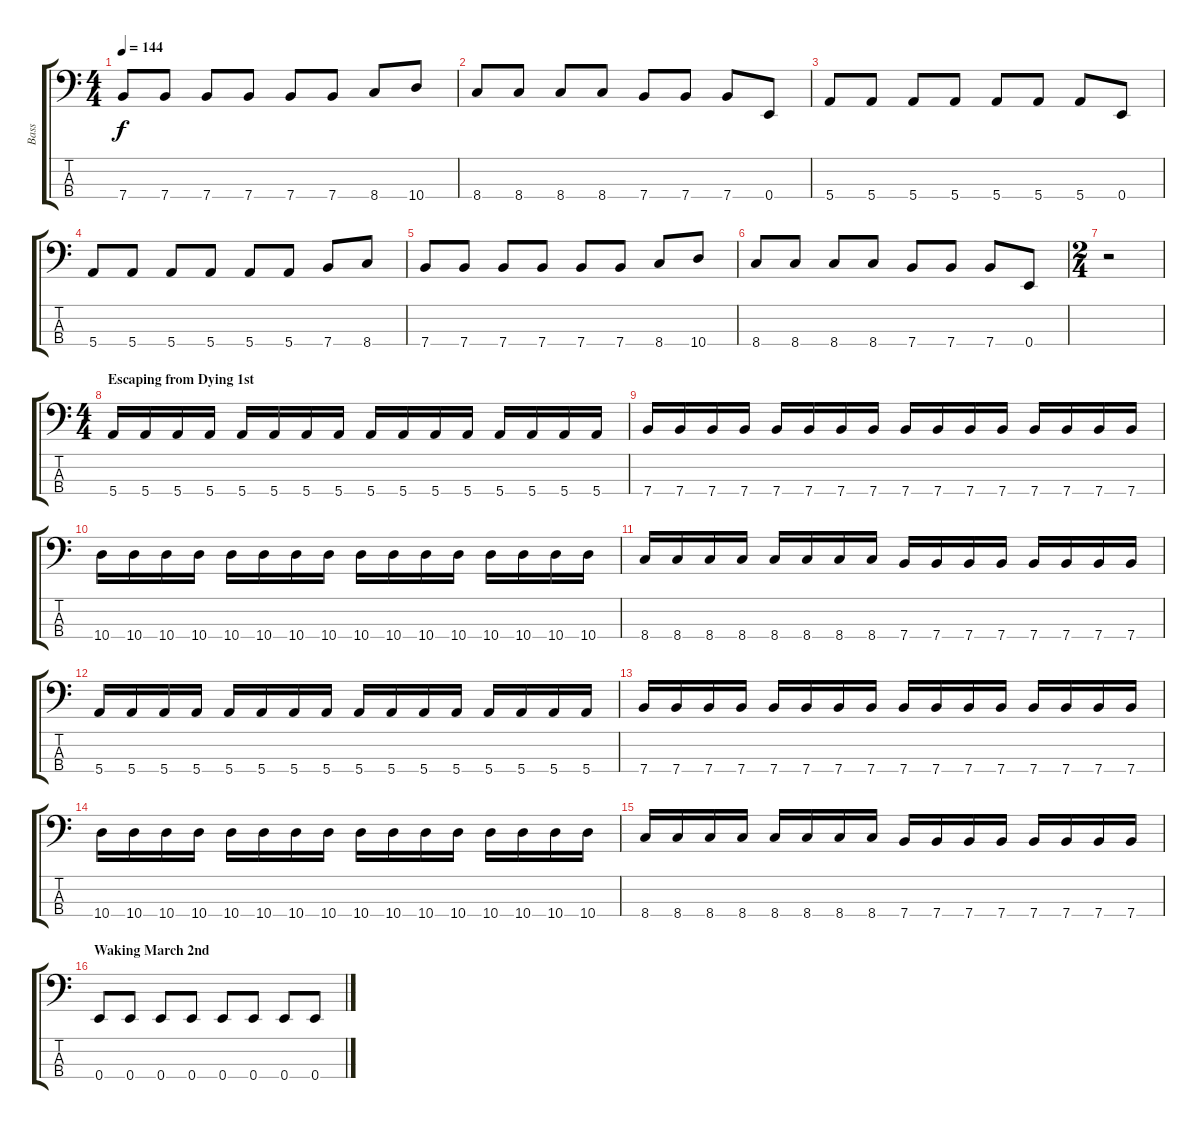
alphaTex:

\track ("Bass" "Bass") {instrument electricbasspick}
\staff {score tabs}
\tuning (G2 D2 A1 E1) {hide}
\ts (4 4)
\tempo 144
\clef f4
\ks c
7.4.8{dy f} 7.4.8 7.4.8 7.4.8 7.4.8 7.4.8 8.4.8 10.4.8 |
8.4.8 8.4.8 8.4.8 8.4.8 7.4.8 7.4.8 7.4.8 0.4.8 |
5.4.8 5.4.8 5.4.8 5.4.8 5.4.8 5.4.8 5.4.8 0.4.8 |
5.4.8 5.4.8 5.4.8 5.4.8 5.4.8 5.4.8 7.4.8 8.4.8 |
7.4.8 7.4.8 7.4.8 7.4.8 7.4.8 7.4.8 8.4.8 10.4.8 |
8.4.8 8.4.8 8.4.8 8.4.8 7.4.8 7.4.8 7.4.8 0.4.8 |
\ts (2 4)
r.2 |
\ts (4 4)
\section ("" "Escaping from Dying 1st")
5.4.16 5.4.16 5.4.16 5.4.16 5.4.16 5.4.16 5.4.16 5.4.16 5.4.16 5.4.16 5.4.16 5.4.16 5.4.16 5.4.16 5.4.16 5.4.16 |
7.4.16 7.4.16 7.4.16 7.4.16 7.4.16 7.4.16 7.4.16 7.4.16 7.4.16 7.4.16 7.4.16 7.4.16 7.4.16 7.4.16 7.4.16 7.4.16 |
10.4.16 10.4.16 10.4.16 10.4.16 10.4.16 10.4.16 10.4.16 10.4.16 10.4.16 10.4.16 10.4.16 10.4.16 10.4.16 10.4.16 10.4.16 10.4.16 |
8.4.16 8.4.16 8.4.16 8.4.16 8.4.16 8.4.16 8.4.16 8.4.16 7.4.16 7.4.16 7.4.16 7.4.16 7.4.16 7.4.16 7.4.16 7.4.16 |
5.4.16 5.4.16 5.4.16 5.4.16 5.4.16 5.4.16 5.4.16 5.4.16 5.4.16 5.4.16 5.4.16 5.4.16 5.4.16 5.4.16 5.4.16 5.4.16 |
7.4.16 7.4.16 7.4.16 7.4.16 7.4.16 7.4.16 7.4.16 7.4.16 7.4.16 7.4.16 7.4.16 7.4.16 7.4.16 7.4.16 7.4.16 7.4.16 |
10.4.16 10.4.16 10.4.16 10.4.16 10.4.16 10.4.16 10.4.16 10.4.16 10.4.16 10.4.16 10.4.16 10.4.16 10.4.16 10.4.16 10.4.16 10.4.16 |
8.4.16 8.4.16 8.4.16 8.4.16 8.4.16 8.4.16 8.4.16 8.4.16 7.4.16 7.4.16 7.4.16 7.4.16 7.4.16 7.4.16 7.4.16 7.4.16 |
\section ("" "Waking March 2nd")
0.4.8 0.4.8 0.4.8 0.4.8 0.4.8 0.4.8 0.4.8 0.4.8
